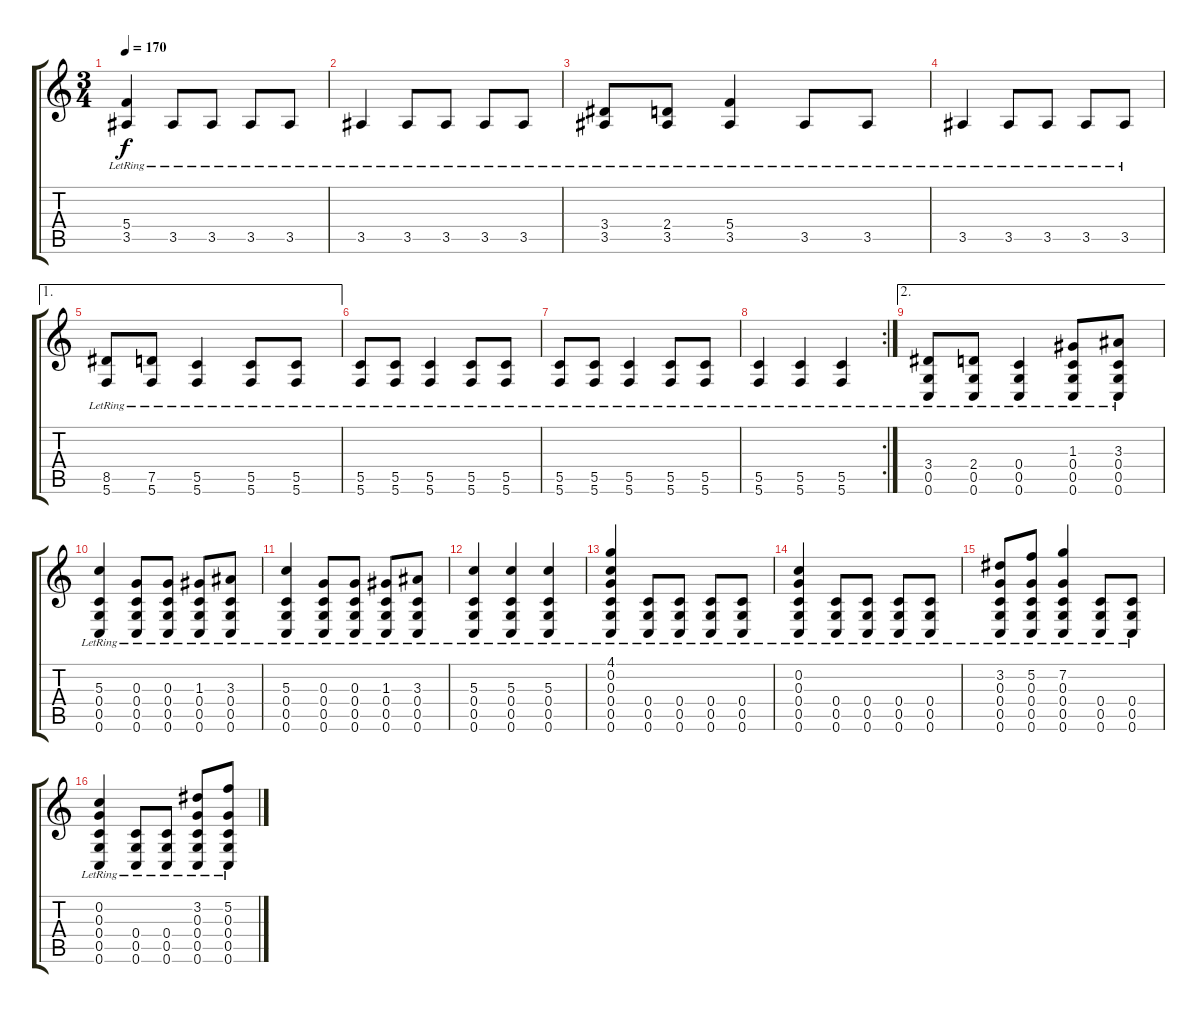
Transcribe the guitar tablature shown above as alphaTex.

\track "" {instrument acousticguitarsteel}
\staff {score tabs}
\tuning (Eb4 C4 G3 C3 G2 C2) {hide}
\ts (3 4)
\tempo 170
\clef g2
\ks c
(5.4{lr} 3.5{lr}).4{dy f} 3.5{lr}.8 3.5{lr}.8 3.5{lr}.8 3.5{lr}.8 |
3.5{lr}.4 3.5{lr}.8 3.5{lr}.8 3.5{lr}.8 3.5{lr}.8 |
(3.4{lr} 3.5{lr}).8 (2.4{lr} 3.5{lr}).8 (5.4{lr} 3.5{lr}).4 3.5{lr}.8 3.5{lr}.8 |
3.5{lr}.4 3.5{lr}.8 3.5{lr}.8 3.5{lr}.8 3.5{lr}.8 |
\ae 1
(8.5{lr} 5.6{lr}).8 (7.5{lr} 5.6{lr}).8 (5.5{lr} 5.6{lr}).4 (5.5{lr} 5.6{lr}).8 (5.5{lr} 5.6{lr}).8 |
(5.5{lr} 5.6{lr}).8 (5.5{lr} 5.6{lr}).8 (5.5{lr} 5.6{lr}).4 (5.5{lr} 5.6{lr}).8 (5.5{lr} 5.6{lr}).8 |
(5.5{lr} 5.6{lr}).8 (5.5{lr} 5.6{lr}).8 (5.5{lr} 5.6{lr}).4 (5.5{lr} 5.6{lr}).8 (5.5{lr} 5.6{lr}).8 |
\rc 2
(5.5{lr} 5.6{lr}).4 (5.5{lr} 5.6{lr}).4 (5.5{lr} 5.6{lr}).4 |
\ae 2
(3.4{lr} 0.5{lr} 0.6{lr}).8 (2.4{lr} 0.5{lr} 0.6{lr}).8 (0.4{lr} 0.5{lr} 0.6{lr}).4 (1.3{lr} 0.4{lr} 0.5{lr} 0.6{lr}).8 (3.3{lr} 0.4{lr} 0.5{lr} 0.6{lr}).8 |
(5.3{lr} 0.4{lr} 0.5{lr} 0.6{lr}).4 (0.3{lr} 0.4{lr} 0.5{lr} 0.6{lr}).8 (0.3{lr} 0.4{lr} 0.5{lr} 0.6{lr}).8 (1.3{lr} 0.4{lr} 0.5{lr} 0.6{lr}).8 (3.3{lr} 0.4{lr} 0.5{lr} 0.6{lr}).8 |
(5.3{lr} 0.4{lr} 0.5{lr} 0.6{lr}).4 (0.3{lr} 0.4{lr} 0.5{lr} 0.6{lr}).8 (0.3{lr} 0.4{lr} 0.5{lr} 0.6{lr}).8 (1.3{lr} 0.4{lr} 0.5{lr} 0.6{lr}).8 (3.3{lr} 0.4{lr} 0.5{lr} 0.6{lr}).8 |
(5.3{lr} 0.4{lr} 0.5{lr} 0.6{lr}).4 (5.3{lr} 0.4{lr} 0.5{lr} 0.6{lr}).4 (5.3{lr} 0.4{lr} 0.5{lr} 0.6{lr}).4 |
(4.1{lr} 0.2{lr} 0.3{lr} 0.4{lr} 0.5{lr} 0.6{lr}).4 (0.4{lr} 0.5{lr} 0.6{lr}).8 (0.4{lr} 0.5{lr} 0.6{lr}).8 (0.4{lr} 0.5{lr} 0.6{lr}).8 (0.4{lr} 0.5{lr} 0.6{lr}).8 |
(0.2{lr} 0.3{lr} 0.4{lr} 0.5{lr} 0.6{lr}).4 (0.4{lr} 0.5{lr} 0.6{lr}).8 (0.4{lr} 0.5{lr} 0.6{lr}).8 (0.4{lr} 0.5{lr} 0.6{lr}).8 (0.4{lr} 0.5{lr} 0.6{lr}).8 |
(3.2{lr} 0.3{lr} 0.4{lr} 0.5{lr} 0.6{lr}).8 (5.2{lr} 0.3{lr} 0.4{lr} 0.5{lr} 0.6{lr}).8 (7.2{lr} 0.3{lr} 0.4{lr} 0.5{lr} 0.6{lr}).4 (0.4{lr} 0.5{lr} 0.6{lr}).8 (0.4{lr} 0.5{lr} 0.6{lr}).8 |
(0.2{lr} 0.3{lr} 0.4{lr} 0.5{lr} 0.6{lr}).4 (0.4{lr} 0.5{lr} 0.6{lr}).8 (0.4{lr} 0.5{lr} 0.6{lr}).8 (3.2{lr} 0.3{lr} 0.4{lr} 0.5{lr} 0.6{lr}).8 (5.2{lr} 0.3{lr} 0.4{lr} 0.5{lr} 0.6{lr}).8
